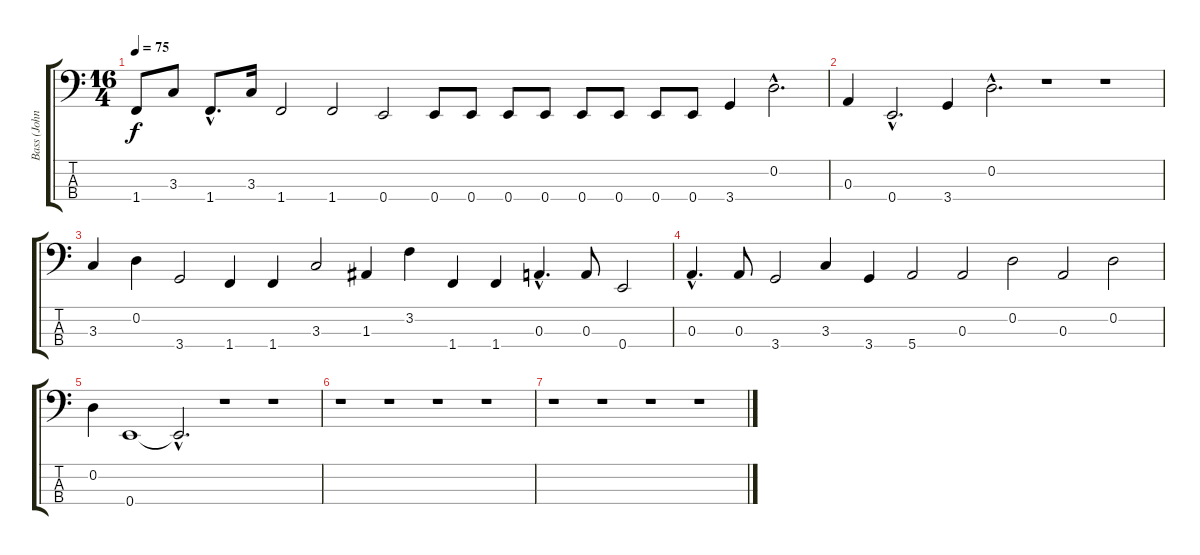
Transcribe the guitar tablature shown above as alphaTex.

\track ("Bass (John Deacon)" "Bass (John") {instrument electricbassfinger}
\staff {score tabs}
\tuning (G2 D2 A1 E1) {hide}
\ts (16 4)
\tempo 75
\clef f4
\ks c
1.4.8{dy f} 3.3.8 1.4{hac}.8{d} 3.3.16 1.4.2 1.4.2 0.4.2 0.4.8 0.4.8 0.4.8 0.4.8 0.4.8 0.4.8 0.4.8 0.4.8 3.4.4 0.2{hac}.2{d} |
0.3.4 0.4{hac}.2{d} 3.4.4 0.2{hac}.2{d} r.1 r.1 |
3.3.4 0.2.4 3.4.2 1.4.4 1.4.4 3.3.2 1.3.4 3.2.4 1.4.4 1.4.4 0.3{hac}.4{d} 0.3.8 0.4.2 |
0.3{hac}.4{d} 0.3.8 3.4.2 3.3.4 3.4.4 5.4.2 0.3.2 0.2.2 0.3.2 0.2.2 |
0.2.4 0.4.1 0.4{hac t}.2{d} r.1 r.1 |
r.1 r.1 r.1 r.1 |
r.1 r.1 r.1 r.1
